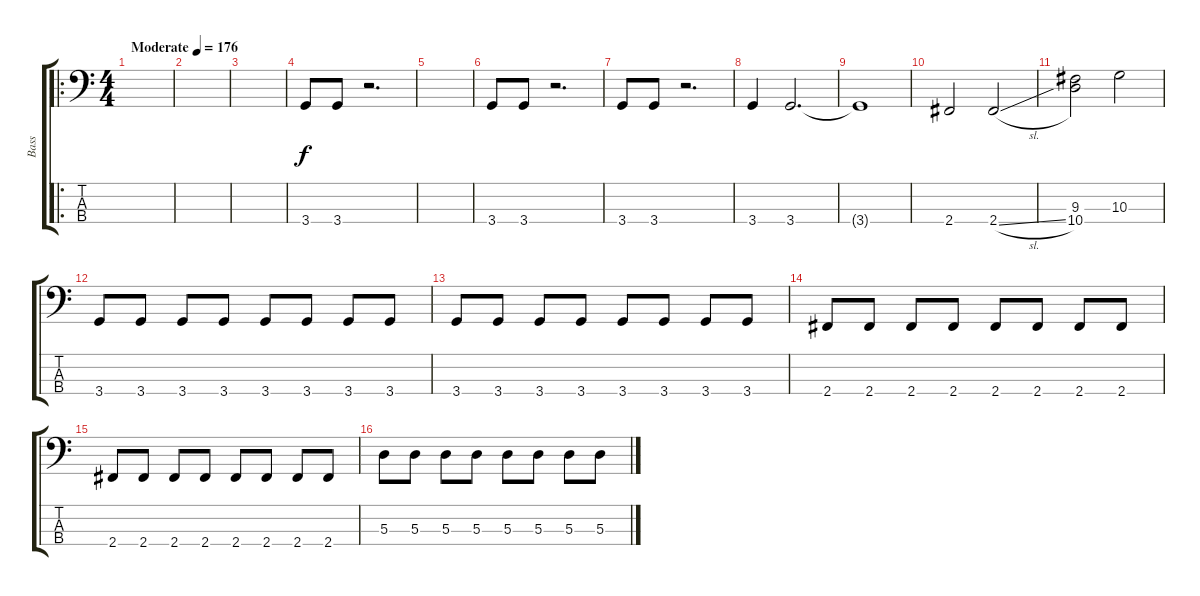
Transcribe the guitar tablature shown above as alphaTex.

\track ("Bass" "Bass") {instrument electricbasspick}
\staff {score tabs}
\tuning (G2 D2 A1 E1) {hide}
\ro
\ts (4 4)
\tempo (176 "Moderate")
\clef f4
\ks c
|
|
|
3.4.8 3.4.8 r.2{d} |
|
3.4.8 3.4.8 r.2{d} |
3.4.8 3.4.8 r.2{d} |
3.4.4 3.4.2{d} |
3.4{t}.1 |
2.4.2 2.4{sl}.2 |
(9.3 10.4).2 10.3.2 |
3.4.8 3.4.8 3.4.8 3.4.8 3.4.8 3.4.8 3.4.8 3.4.8 |
3.4.8 3.4.8 3.4.8 3.4.8 3.4.8 3.4.8 3.4.8 3.4.8 |
2.4.8 2.4.8 2.4.8 2.4.8 2.4.8 2.4.8 2.4.8 2.4.8 |
2.4.8 2.4.8 2.4.8 2.4.8 2.4.8 2.4.8 2.4.8 2.4.8 |
5.3.8 5.3.8 5.3.8 5.3.8 5.3.8 5.3.8 5.3.8 5.3.8
